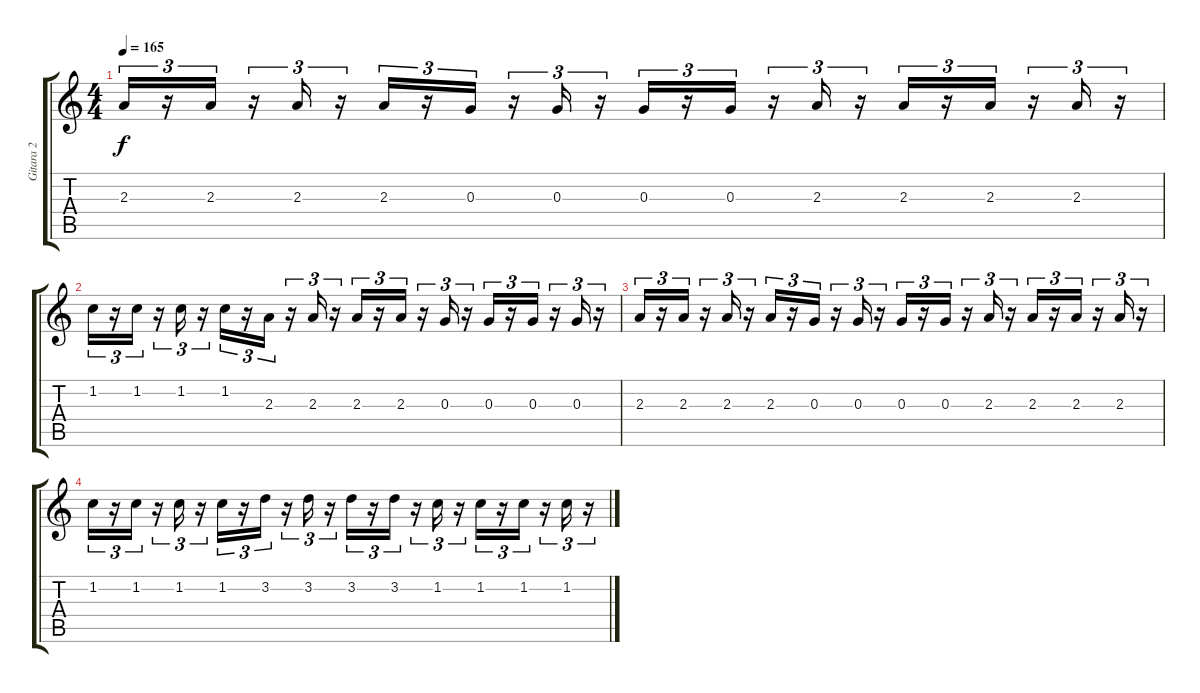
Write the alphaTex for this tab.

\track ("Gitara 2" "Gitara 2") {instrument electricguitarclean}
\staff {score tabs}
\tuning (E4 B3 G3 D3 A2 E2) {hide}
\ts (4 4)
\tempo 165
\clef g2
\ks c
2.3.16{tu (3 2) dy f} r.16{tu (3 2)} 2.3.16{tu (3 2)} r.16{tu (3 2)} 2.3.16{tu (3 2)} r.16{tu (3 2)} 2.3.16{tu (3 2)} r.16{tu (3 2)} 0.3.16{tu (3 2)} r.16{tu (3 2)} 0.3.16{tu (3 2)} r.16{tu (3 2)} 0.3.16{tu (3 2)} r.16{tu (3 2)} 0.3.16{tu (3 2)} r.16{tu (3 2)} 2.3.16{tu (3 2)} r.16{tu (3 2)} 2.3.16{tu (3 2)} r.16{tu (3 2)} 2.3.16{tu (3 2)} r.16{tu (3 2)} 2.3.16{tu (3 2)} r.16{tu (3 2)} |
1.2.16{tu (3 2)} r.16{tu (3 2)} 1.2.16{tu (3 2)} r.16{tu (3 2)} 1.2.16{tu (3 2)} r.16{tu (3 2)} 1.2.16{tu (3 2)} r.16{tu (3 2)} 2.3.16{tu (3 2)} r.16{tu (3 2)} 2.3.16{tu (3 2)} r.16{tu (3 2)} 2.3.16{tu (3 2)} r.16{tu (3 2)} 2.3.16{tu (3 2)} r.16{tu (3 2)} 0.3.16{tu (3 2)} r.16{tu (3 2)} 0.3.16{tu (3 2)} r.16{tu (3 2)} 0.3.16{tu (3 2)} r.16{tu (3 2)} 0.3.16{tu (3 2)} r.16{tu (3 2)} |
2.3.16{tu (3 2)} r.16{tu (3 2)} 2.3.16{tu (3 2)} r.16{tu (3 2)} 2.3.16{tu (3 2)} r.16{tu (3 2)} 2.3.16{tu (3 2)} r.16{tu (3 2)} 0.3.16{tu (3 2)} r.16{tu (3 2)} 0.3.16{tu (3 2)} r.16{tu (3 2)} 0.3.16{tu (3 2)} r.16{tu (3 2)} 0.3.16{tu (3 2)} r.16{tu (3 2)} 2.3.16{tu (3 2)} r.16{tu (3 2)} 2.3.16{tu (3 2)} r.16{tu (3 2)} 2.3.16{tu (3 2)} r.16{tu (3 2)} 2.3.16{tu (3 2)} r.16{tu (3 2)} |
1.2.16{tu (3 2)} r.16{tu (3 2)} 1.2.16{tu (3 2)} r.16{tu (3 2)} 1.2.16{tu (3 2)} r.16{tu (3 2)} 1.2.16{tu (3 2)} r.16{tu (3 2)} 3.2.16{tu (3 2)} r.16{tu (3 2)} 3.2.16{tu (3 2)} r.16{tu (3 2)} 3.2.16{tu (3 2)} r.16{tu (3 2)} 3.2.16{tu (3 2)} r.16{tu (3 2)} 1.2.16{tu (3 2)} r.16{tu (3 2)} 1.2.16{tu (3 2)} r.16{tu (3 2)} 1.2.16{tu (3 2)} r.16{tu (3 2)} 1.2.16{tu (3 2)} r.16{tu (3 2)}
